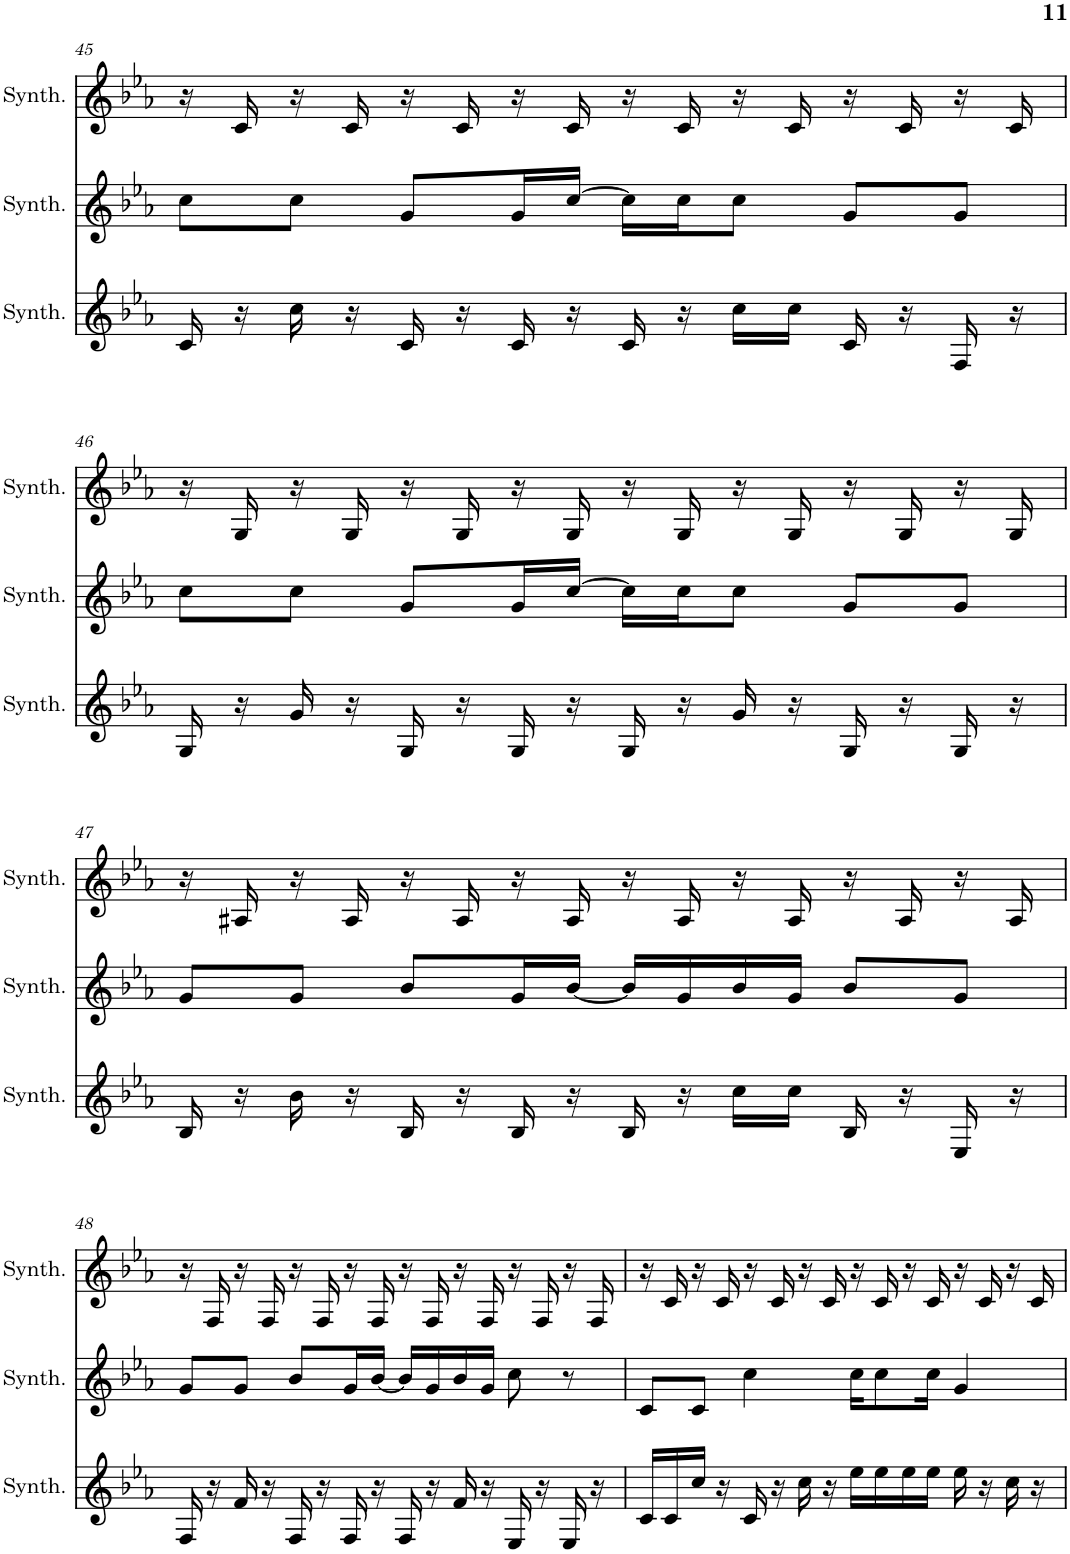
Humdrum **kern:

**kern	**kern	**kern
*part3	*part2	*part1
*staff3	*staff2	*staff1
*I"Saw Synthesizer	*I"Saw Synthesizer	*I"Saw Synthesizer
*I'Synth.	*I'Synth.	*I'Synth.
!!LO:PB:g=z
*clefG2	*clefG2	*clefG2
*k[b-e-a-]	*k[b-e-a-]	*k[b-e-a-]
*M4/4	*M4/4	*M4/4
=45	=45	=45
16c/	8cc\L	16r
16r	.	16c/
16cc\	8cc\J	16r
16r	.	16c/
16c/	8g/L	16r
16r	.	16c/
16c/	16g/L	16r
16r	[16cc/JJ	16c/
16c/	16cc\LL]	16r
16r	16cc\J	16c/
16cc\LL	8cc\J	16r
16cc\JJ	.	16c/
16c/	8g/L	16r
16r	.	16c/
16F/	8g/J	16r
16r	.	16c/
!!LO:LB:g=z
=46	=46	=46
16G/	8cc\L	16r
16r	.	16G/
16g/	8cc\J	16r
16r	.	16G/
16G/	8g/L	16r
16r	.	16G/
16G/	16g/L	16r
16r	[16cc/JJ	16G/
16G/	16cc\LL]	16r
16r	16cc\J	16G/
16g/	8cc\J	16r
16r	.	16G/
16G/	8g/L	16r
16r	.	16G/
16G/	8g/J	16r
16r	.	16G/
!!LO:LB:g=z
=47	=47	=47
16B-/	8g/L	16r
16r	.	16A#X/
16b-\	8g/J	16r
16r	.	16A#/
16B-/	8b-/L	16r
16r	.	16A#/
16B-/	16g/L	16r
16r	[16b-/JJ	16A#/
16B-/	16b-/LL]	16r
16r	16g/	16A#/
16cc\LL	16b-/	16r
16cc\JJ	16g/JJ	16A#/
16B-/	8b-/L	16r
16r	.	16A#/
16E-/	8g/J	16r
16r	.	16A#/
!!LO:LB:g=z
=48	=48	=48
16F/	8g/L	16r
16r	.	16F/
16f/	8g/J	16r
16r	.	16F/
16F/	8b-/L	16r
16r	.	16F/
16F/	16g/L	16r
16r	[16b-/JJ	16F/
16F/	16b-/LL]	16r
16r	16g/	16F/
16f/	16b-/	16r
16r	16g/JJ	16F/
16E-/	8cc\	16r
16r	.	16F/
16E-/	8r	16r
16r	.	16F/
=49	=49	=49
16c/LL	8c/L	16r
16c/	.	16c/
16cc/JJ	8c/J	16r
16r	.	16c/
16c/	4cc\	16r
16r	.	16c/
16cc\	.	16r
16r	.	16c/
16ee-\LL	16cc\KL	16r
16ee-\	8cc\	16c/
16ee-\	.	16r
16ee-\JJ	16cc\Jk	16c/
16ee-\	4g/	16r
16r	.	16c/
16cc\	.	16r
16r	.	16c/
=	=	=
*-	*-	*-
